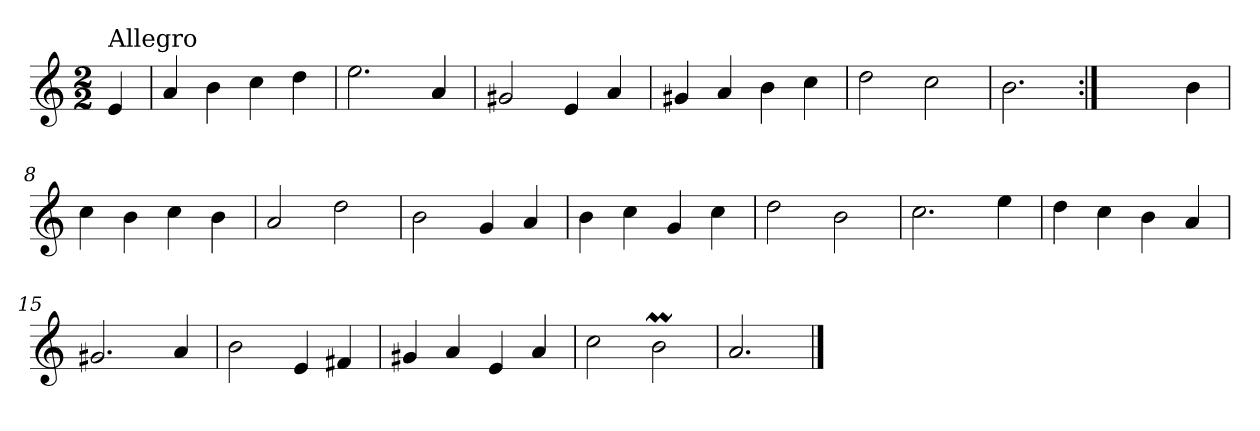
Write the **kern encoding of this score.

**kern
*part1
*staff1
*clefG2
*k[]
*C:
*M2/2
=
!LO:TX:a:t=Allegro
4e/
=1
4a/
4b\
4cc\
4dd\
=2
2.ee\
4a/
=3
2g#X/
4e/
4a/
=4
4g#X/
4a/
4b\
4cc\
=5
2dd\
2cc\
!!LO:LB:g=z
=6
2.b\
=7:|!
2.ryy
4b\
=8
4cc\
4b\
4cc\
4b\
=9
2a/
2dd\
=10
2b\
4g/
4a/
=11
4b\
4cc\
4g/
4cc\
!!LO:LB:g=z
=12
2dd\
2b\
=13
2.cc\
4ee\
=14
4dd\
4cc\
4b\
4a/
=15
2.g#X/
4a/
=16
2b\
4e/
4f#X/
=17
4g#X/
4a/
4e/
4a/
!!LO:LB:g=z
=18
2cc\
2bm\
=19
2.a/
==
*-
